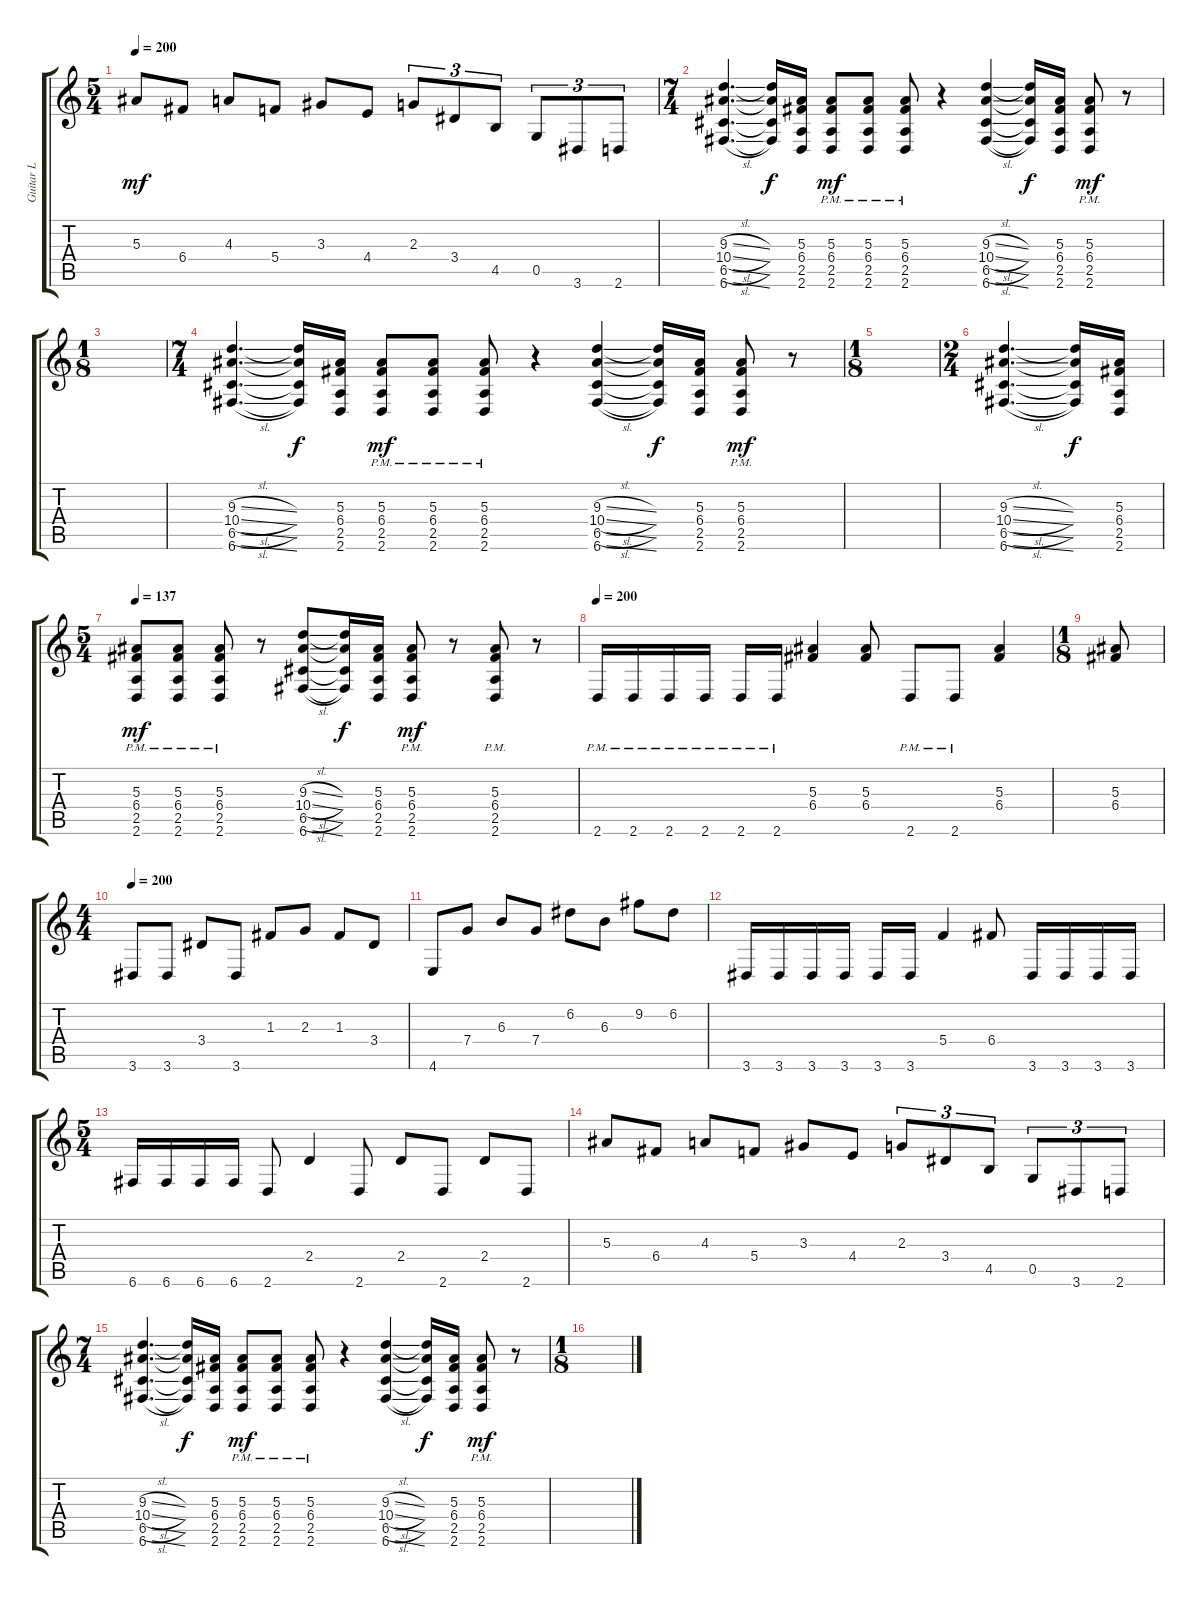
\track ("Guitar L" "Guitar L") {instrument distortionguitar}
\staff {score tabs}
\tuning (D4 A3 F3 C3 G2 C2) {hide}
\ts (5 4)
\tempo 200
\clef g2
\ks c
5.3.8{dy mf} 6.4.8 4.3.8 5.4.8 3.3.8 4.4.8 2.3.8{tu (3 2)} 3.4.8{tu (3 2)} 4.5.8{tu (3 2)} 0.5.8{tu (3 2)} 3.6.8{tu (3 2)} 2.6.8{tu (3 2)} |
\ts (7 4)
(9.3{sl} 10.4{sl} 6.5{sl} 6.6{sl}).4{d} (9.3{t} 10.4{t} 6.5{t} 6.6{t}).16{dy f} (5.3 6.4 2.5 2.6).16 (5.3{pm} 6.4{pm} 2.5{pm} 2.6{pm}).8{dy mf} (5.3{pm} 6.4{pm} 2.5{pm} 2.6{pm}).8 (5.3{pm} 6.4{pm} 2.5{pm} 2.6{pm}).8 r.4 (9.3{sl} 10.4{sl} 6.5{sl} 6.6{sl}).4 (9.3{t} 10.4{t} 6.5{t} 6.6{t}).16{dy f} (5.3 6.4 2.5 2.6).16 (5.3{pm} 6.4{pm} 2.5{pm} 2.6{pm}).8{dy mf} r.8 |
\ts (1 8)
|
\ts (7 4)
(9.3{sl} 10.4{sl} 6.5{sl} 6.6{sl}).4{d} (9.3{t} 10.4{t} 6.5{t} 6.6{t}).16{dy f} (5.3 6.4 2.5 2.6).16 (5.3{pm} 6.4{pm} 2.5{pm} 2.6{pm}).8{dy mf} (5.3{pm} 6.4{pm} 2.5{pm} 2.6{pm}).8 (5.3{pm} 6.4{pm} 2.5{pm} 2.6{pm}).8 r.4 (9.3{sl} 10.4{sl} 6.5{sl} 6.6{sl}).4 (9.3{t} 10.4{t} 6.5{t} 6.6{t}).16{dy f} (5.3 6.4 2.5 2.6).16 (5.3{pm} 6.4{pm} 2.5{pm} 2.6{pm}).8{dy mf} r.8 |
\ts (1 8)
|
\ts (2 4)
(9.3{sl} 10.4{sl} 6.5{sl} 6.6{sl}).4{d} (9.3{t} 10.4{t} 6.5{t} 6.6{t}).16{dy f} (5.3 6.4 2.5 2.6).16 |
\ts (5 4)
\tempo 137
(5.3{pm} 6.4{pm} 2.5{pm} 2.6{pm}).8{dy mf} (5.3{pm} 6.4{pm} 2.5{pm} 2.6{pm}).8 (5.3{pm} 6.4{pm} 2.5{pm} 2.6{pm}).8 r.8 (9.3{sl} 10.4{sl} 6.5{sl} 6.6{sl}).8 (9.3{t} 10.4{t} 6.5{t} 6.6{t}).16{dy f} (5.3 6.4 2.5 2.6).16 (5.3{pm} 6.4{pm} 2.5{pm} 2.6{pm}).8{dy mf} r.8 (5.3{pm} 6.4{pm} 2.5{pm} 2.6{pm}).8 r.8 |
\tempo 200
2.6{pm}.16 2.6{pm}.16 2.6{pm}.16 2.6{pm}.16 2.6{pm}.16 2.6{pm}.16 (5.3 6.4).4 (5.3 6.4).8 2.6{pm}.8 2.6{pm}.8 (5.3 6.4).4 |
\ts (1 8)
(5.3 6.4).8 |
\ts (4 4)
\tempo 200
3.6.8 3.6.8 3.4.8 3.6.8 1.3.8 2.3.8 1.3.8 3.4.8 |
4.6.8 7.4.8 6.3.8 7.4.8 6.2.8 6.3.8 9.2.8 6.2.8 |
3.6.16 3.6.16 3.6.16 3.6.16 3.6.16 3.6.16 5.4.4 6.4.8 3.6.16 3.6.16 3.6.16 3.6.16 |
\ts (5 4)
6.6.16 6.6.16 6.6.16 6.6.16 2.6.8 2.4.4 2.6.8 2.4.8 2.6.8 2.4.8 2.6.8 |
5.3.8 6.4.8 4.3.8 5.4.8 3.3.8 4.4.8 2.3.8{tu (3 2)} 3.4.8{tu (3 2)} 4.5.8{tu (3 2)} 0.5.8{tu (3 2)} 3.6.8{tu (3 2)} 2.6.8{tu (3 2)} |
\ts (7 4)
(9.3{sl} 10.4{sl} 6.5{sl} 6.6{sl}).4{d} (9.3{t} 10.4{t} 6.5{t} 6.6{t}).16{dy f} (5.3 6.4 2.5 2.6).16 (5.3{pm} 6.4{pm} 2.5{pm} 2.6{pm}).8{dy mf} (5.3{pm} 6.4{pm} 2.5{pm} 2.6{pm}).8 (5.3{pm} 6.4{pm} 2.5{pm} 2.6{pm}).8 r.4 (9.3{sl} 10.4{sl} 6.5{sl} 6.6{sl}).4 (9.3{t} 10.4{t} 6.5{t} 6.6{t}).16{dy f} (5.3 6.4 2.5 2.6).16 (5.3{pm} 6.4{pm} 2.5{pm} 2.6{pm}).8{dy mf} r.8 |
\ts (1 8)
